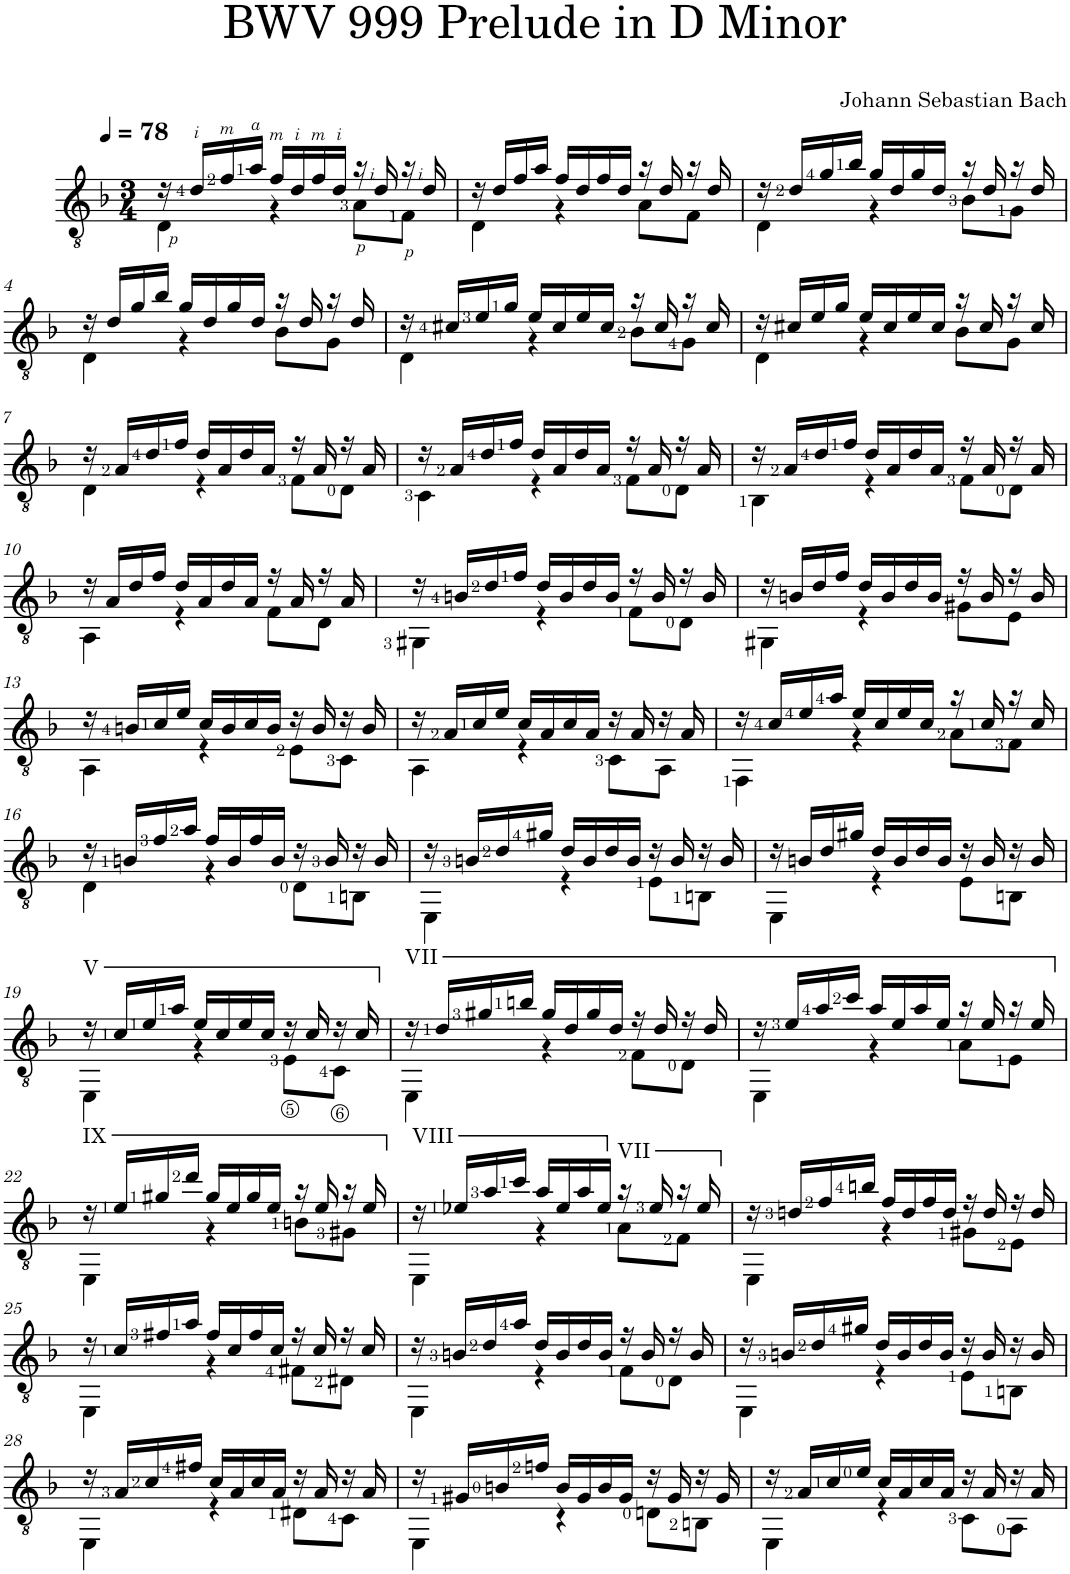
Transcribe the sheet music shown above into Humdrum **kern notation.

**kern
*part1
*staff1
*I"Classical Guitar
*I'Guit.
*clefGv2
*k[b-]
*d:
*M3/4
*MM78
=1
*^
16r	4D\
16d/LL	.
16f/	.
16a/JJ	.
16f/LL	4r
16d/	.
16f/	.
16d/JJ	.
16r	8A\L
16d/	.
16r	8F\J
16d/	.
=2	=2
16r	4D\
16d/LL	.
16f/	.
16a/JJ	.
16f/LL	4r
16d/	.
16f/	.
16d/JJ	.
16r	8A\L
16d/	.
16r	8F\J
16d/	.
=3	=3
16r	4D\
16d/LL	.
16g/	.
16b-/JJ	.
16g/LL	4r
16d/	.
16g/	.
16d/JJ	.
16r	8B-\L
16d/	.
16r	8G\J
16d/	.
!!LO:LB:g=z	!!
=4	=4
16r	4D\
16d/LL	.
16g/	.
16b-/JJ	.
16g/LL	4r
16d/	.
16g/	.
16d/JJ	.
16r	8B-\L
16d/	.
16r	8G\J
16d/	.
=5	=5
16r	4D\
16c#X/LL	.
16e/	.
16g/JJ	.
16e/LL	4r
16c#/	.
16e/	.
16c#/JJ	.
16r	8B-\L
16c#/	.
16r	8G\J
16c#/	.
=6	=6
16r	4D\
16c#X/LL	.
16e/	.
16g/JJ	.
16e/LL	4r
16c#/	.
16e/	.
16c#/JJ	.
16r	8B-\L
16c#/	.
16r	8G\J
16c#/	.
!!LO:LB:g=z	!!
=7	=7
16r	4D\
16A/LL	.
16d/	.
16f/JJ	.
16d/LL	4r
16A/	.
16d/	.
16A/JJ	.
16r	8F\L
16A/	.
16r	8D\J
16A/	.
=8	=8
16r	4C\
16A/LL	.
16d/	.
16f/JJ	.
16d/LL	4r
16A/	.
16d/	.
16A/JJ	.
16r	8F\L
16A/	.
16r	8D\J
16A/	.
=9	=9
16r	4BB-\
16A/LL	.
16d/	.
16f/JJ	.
16d/LL	4r
16A/	.
16d/	.
16A/JJ	.
16r	8F\L
16A/	.
16r	8D\J
16A/	.
!!LO:LB:g=z	!!
=10	=10
16r	4AA\
16A/LL	.
16d/	.
16f/JJ	.
16d/LL	4r
16A/	.
16d/	.
16A/JJ	.
16r	8F\L
16A/	.
16r	8D\J
16A/	.
=11	=11
16r	4GG#X\
16Bn/LL	.
16d/	.
16f/JJ	.
16d/LL	4r
16B/	.
16d/	.
16B/JJ	.
16r	8F\L
16B/	.
16r	8D\J
16B/	.
=12	=12
16r	4GG#X\
16Bn/LL	.
16d/	.
16f/JJ	.
16d/LL	4r
16B/	.
16d/	.
16B/JJ	.
16r	8G#X\L
16B/	.
16r	8E\J
16B/	.
!!LO:LB:g=z	!!
=13	=13
16r	4AA\
16Bn/LL	.
16c/	.
16e/JJ	.
16c/LL	4r
16B/	.
16c/	.
16B/JJ	.
16r	8E\L
16B/	.
16r	8C\J
16B/	.
=14	=14
16r	4AA\
16A/LL	.
16c/	.
16e/JJ	.
16c/LL	4r
16A/	.
16c/	.
16A/JJ	.
16r	8C\L
16A/	.
16r	8AA\J
16A/	.
=15	=15
16r	4FF\
16c/LL	.
16e/	.
16a/JJ	.
16e/LL	4r
16c/	.
16e/	.
16c/JJ	.
16r	8A\L
16c/	.
16r	8F\J
16c/	.
!!LO:LB:g=z	!!
=16	=16
16r	4D\
16Bn/LL	.
16f/	.
16a/JJ	.
16f/LL	4r
16B/	.
16f/	.
16B/JJ	.
16r	8D\L
16B/	.
16r	8BBn\J
16B/	.
=17	=17
16r	4EE\
16Bn/LL	.
16d/	.
16g#X/JJ	.
16d/LL	4r
16B/	.
16d/	.
16B/JJ	.
16r	8E\L
16B/	.
16r	8BBn\J
16B/	.
=18	=18
16r	4EE\
16Bn/LL	.
16d/	.
16g#X/JJ	.
16d/LL	4r
16B/	.
16d/	.
16B/JJ	.
16r	8E\L
16B/	.
16r	8BBn\J
16B/	.
!!LO:LB:g=z	!!
=19	=19
!LO:TX:a:t=V	!
16r	4EE\
16c/LL	.
16e/	.
16a/JJ	.
16e/LL	4r
16c/	.
16e/	.
16c/JJ	.
16r	8E\L
16c/	.
16r	8C\J
16c/	.
=20	=20
!LO:TX:a:t=VII	!
16r	4EE\
16d/LL	.
16g#X/	.
16bn/JJ	.
16g#/LL	4r
16d/	.
16g#/	.
16d/JJ	.
16r	8F\L
16d/	.
16r	8D\J
16d/	.
=21	=21
16r	4EE\
16e/LL	.
16a/	.
16cc/JJ	.
16a/LL	4r
16e/	.
16a/	.
16e/JJ	.
16r	8A\L
16e/	.
16r	8E\J
16e/	.
!!LO:LB:g=z	!!
=22	=22
!LO:TX:a:t=IX	!
16r	4EE\
16e/LL	.
16g#X/	.
16dd/JJ	.
16g#/LL	4r
16e/	.
16g#/	.
16e/JJ	.
16r	8Bn\L
16e/	.
16r	8G#X\J
16e/	.
=23	=23
!LO:TX:a:t=VIII	!
16r	4EE\
16e-X/LL	.
16a/	.
16cc/JJ	.
16a/LL	4r
16e-/	.
16a/	.
16e-/JJ	.
!LO:TX:a:t=VII	!
16r	8A\L
16e-/	.
16r	8F\J
16e-/	.
=24	=24
16r	4EE\
16dn/LL	.
16f/	.
16bn/JJ	.
16f/LL	4r
16d/	.
16f/	.
16d/JJ	.
16r	8G#X\L
16d/	.
16r	8E\J
16d/	.
!!LO:LB:g=z	!!
=25	=25
16r	4EE\
16c/LL	.
16f#X/	.
16a/JJ	.
16f#/LL	4r
16c/	.
16f#/	.
16c/JJ	.
16r	8F#X\L
16c/	.
16r	8D#X\J
16c/	.
=26	=26
16r	4EE\
16Bn/LL	.
16d/	.
16a/JJ	.
16d/LL	4r
16B/	.
16d/	.
16B/JJ	.
16r	8F\L
16B/	.
16r	8D\J
16B/	.
=27	=27
16r	4EE\
16Bn/LL	.
16d/	.
16g#X/JJ	.
16d/LL	4r
16B/	.
16d/	.
16B/JJ	.
16r	8E\L
16B/	.
16r	8BBn\J
16B/	.
!!LO:LB:g=z	!!
=28	=28
16r	4EE\
16A/LL	.
16c/	.
16f#X/JJ	.
16c/LL	4r
16A/	.
16c/	.
16A/JJ	.
16r	8D#X\L
16A/	.
16r	8C\J
16A/	.
=29	=29
16r	4EE\
16G#X/LL	.
16Bn/	.
16fn/JJ	.
16B/LL	4r
16G#/	.
16B/	.
16G#/JJ	.
16r	8Dn\L
16G#/	.
16r	8BBn\J
16G#/	.
=30	=30
16r	4EE\
16A/LL	.
16c/	.
16e/JJ	.
16c/LL	4r
16A/	.
16c/	.
16A/JJ	.
16r	8C\L
16A/	.
16r	8AA\J
16A/	.
*v	*v
=
*-
